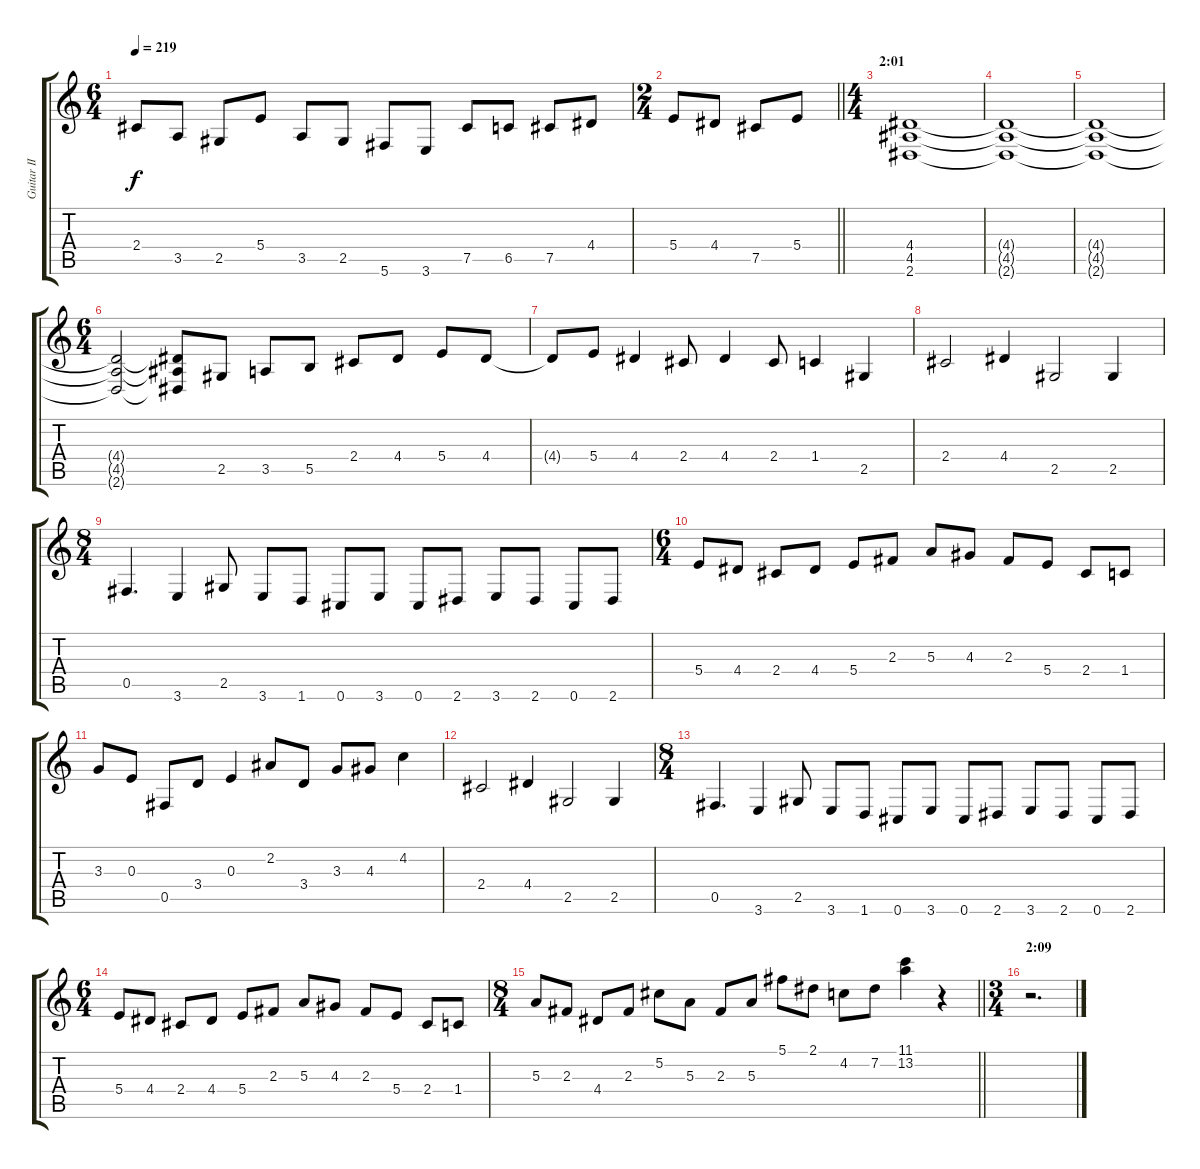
\track ("Guitar II" "Guitar II") {instrument distortionguitar}
\staff {score tabs}
\tuning (Db4 Ab3 E3 B2 Gb2 Db2) {hide}
\ts (6 4)
\tempo 219
\clef g2
\ks c
2.4.8{dy f} 3.5.8 2.5.8 5.4.8 3.5.8 2.5.8 5.6.8 3.6.8 7.5.8 6.5.8 7.5.8 4.4.8 |
\ts (2 4)
\barLineRight lightlight
5.4.8 4.4.8 7.5.8 5.4.8 |
\ts (4 4)
\section ("" "2:01")
(4.4 4.5 2.6).1 |
(4.4{t} 4.5{t} 2.6{t}).1 |
(4.4{t} 4.5{t} 2.6{t}).1 |
\ts (6 4)
(4.4{t} 4.5{t} 2.6{t}).2 (4.4{t} 4.5{t} 2.6{t}).8 2.5.8 3.5.8 5.5.8 2.4.8 4.4.8 5.4.8 4.4.8 |
4.4{t}.8 5.4.8 4.4.4 2.4.8 4.4.4 2.4.8 1.4.4 2.5.4 |
2.4.2 4.4.4 2.5.2 2.5.4 |
\ts (8 4)
0.5.4{d} 3.6.4 2.5.8 3.6.8 1.6.8 0.6.8 3.6.8 0.6.8 2.6.8 3.6.8 2.6.8 0.6.8 2.6.8 |
\ts (6 4)
5.4.8 4.4.8 2.4.8 4.4.8 5.4.8 2.3.8 5.3.8 4.3.8 2.3.8 5.4.8 2.4.8 1.4.8 |
3.3.8 0.3.8 0.5.8 3.4.8 0.3.4 2.2.8 3.4.8 3.3.8 4.3.8 4.2.4 |
2.4.2 4.4.4 2.5.2 2.5.4 |
\ts (8 4)
0.5.4{d} 3.6.4 2.5.8 3.6.8 1.6.8 0.6.8 3.6.8 0.6.8 2.6.8 3.6.8 2.6.8 0.6.8 2.6.8 |
\ts (6 4)
5.4.8 4.4.8 2.4.8 4.4.8 5.4.8 2.3.8 5.3.8 4.3.8 2.3.8 5.4.8 2.4.8 1.4.8 |
\ts (8 4)
\barLineRight lightlight
5.3.8 2.3.8 4.4.8 2.3.8 5.2.8 5.3.8 2.3.8 5.3.8 5.1.8 2.1.8 4.2.8 7.2.8 (11.1 13.2).4 r.4 |
\ts (3 4)
\section ("" "2:09")
r.2{d}
